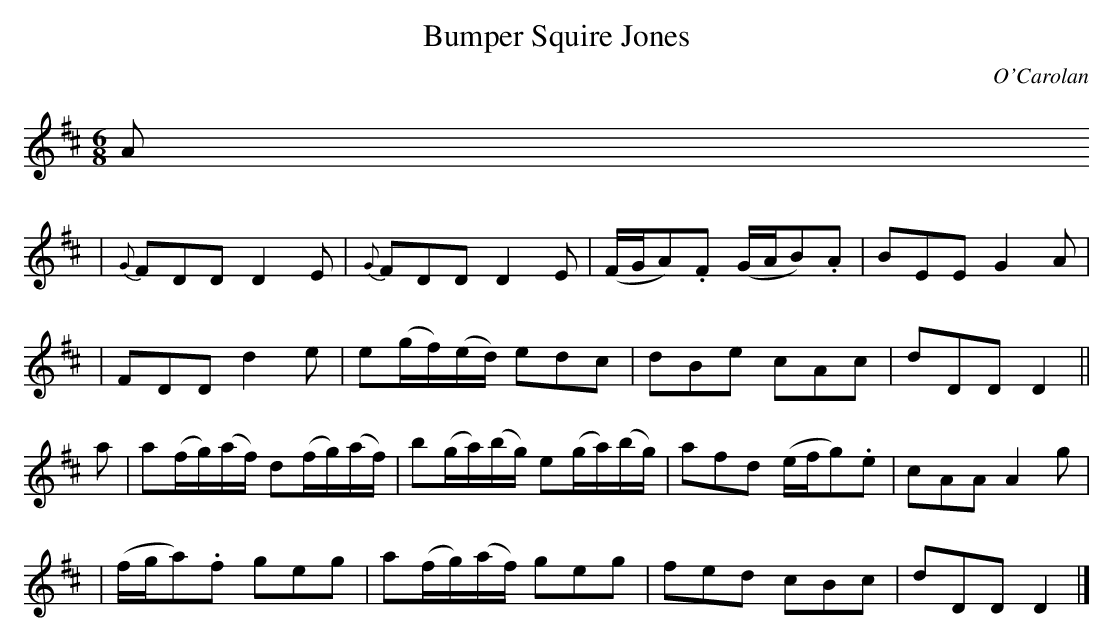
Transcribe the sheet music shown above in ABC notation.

X:1
T: Bumper Squire Jones
C: O'Carolan
M: 6/8
L: 1/8
K: D
A
| {G}FDD D2E | {G}FDD D2E | (F/G/A).F (G/A/B).A | BEE G2A |
| FDD d2e | e(g/f/)(e/d/) edc | dBe cAc | dDD D2 ||
a
| a(f/g/)(a/f/) d(f/g/)(a/f/) | b(g/a/)(b/g/) e(g/a/)(b/g/) | afd (e/f/g).e | cAA A2g |
| (f/g/a).f geg | a(f/g/)(a/f/) geg | fed cBc | dDD D2 |]
